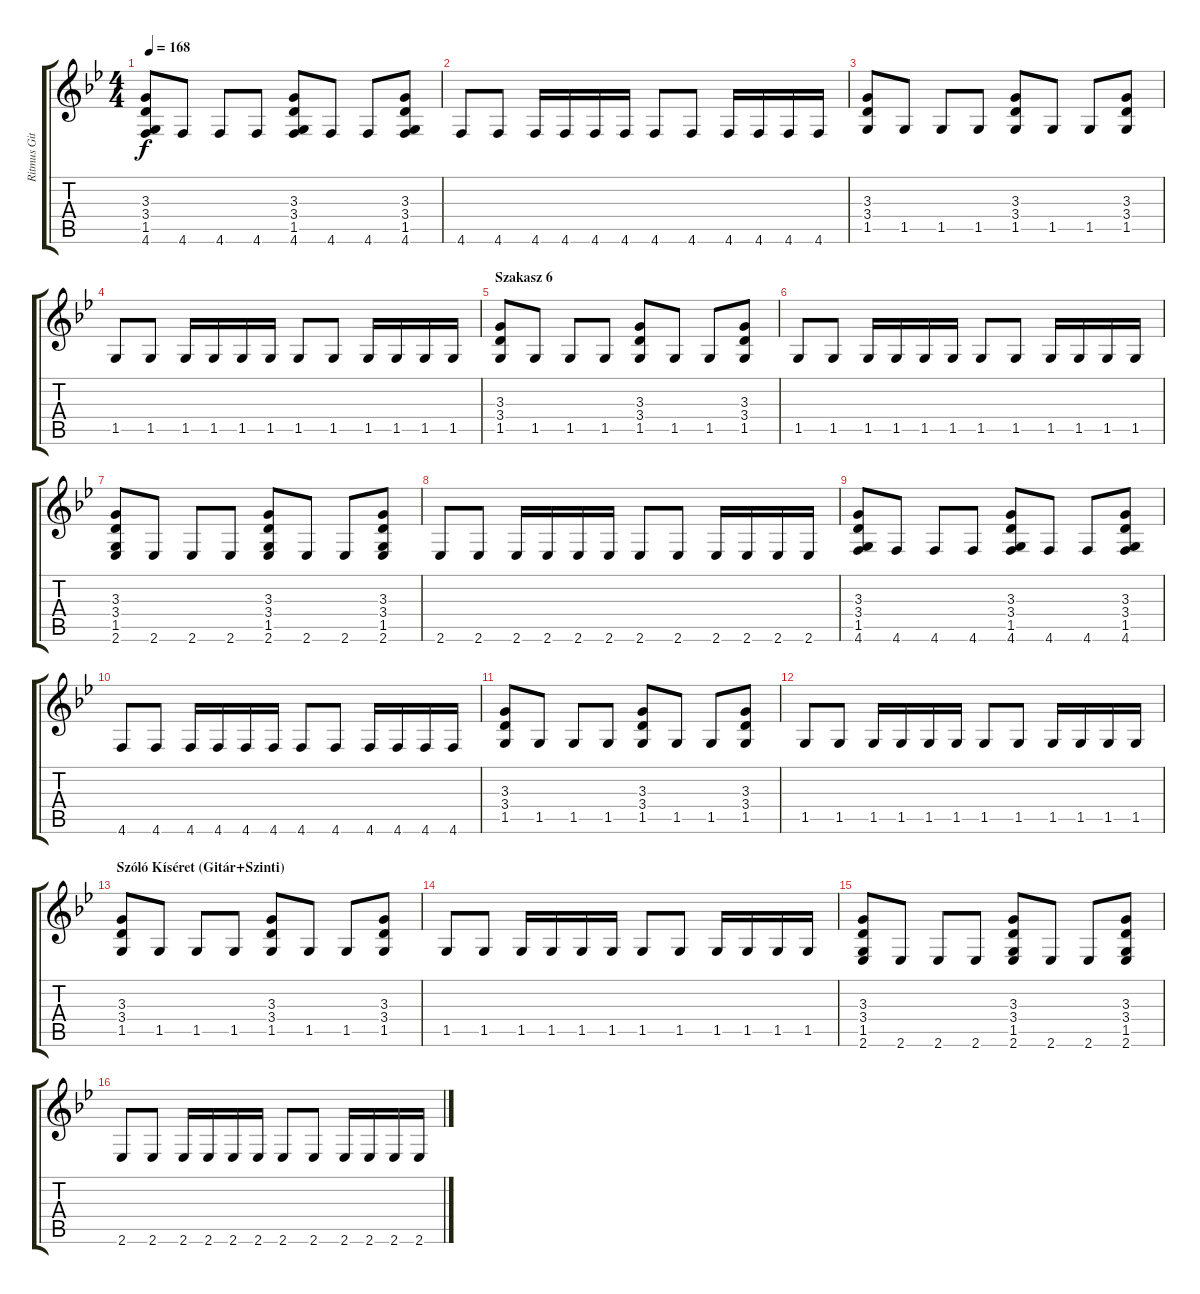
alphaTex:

\track ("Ritmus Gitár 2" "Ritmus Git") {instrument distortionguitar}
\staff {score tabs}
\tuning (Db4 Ab3 E3 B2 Gb2 Db2) {hide}
\ts (4 4)
\tempo 168
\clef g2
\ks gminor
(3.3 3.4 1.5 4.6).8{dy f} 4.6.8 4.6.8 4.6.8 (3.3 3.4 1.5 4.6).8 4.6.8 4.6.8 (3.3 3.4 1.5 4.6).8 |
4.6.8 4.6.8 4.6.16 4.6.16 4.6.16 4.6.16 4.6.8 4.6.8 4.6.16 4.6.16 4.6.16 4.6.16 |
(3.3 3.4 1.5).8 1.5.8 1.5.8 1.5.8 (3.3 3.4 1.5).8 1.5.8 1.5.8 (3.3 3.4 1.5).8 |
1.5.8 1.5.8 1.5.16 1.5.16 1.5.16 1.5.16 1.5.8 1.5.8 1.5.16 1.5.16 1.5.16 1.5.16 |
\section ("" "Szakasz 6")
(3.3 3.4 1.5).8 1.5.8 1.5.8 1.5.8 (3.3 3.4 1.5).8 1.5.8 1.5.8 (3.3 3.4 1.5).8 |
1.5.8 1.5.8 1.5.16 1.5.16 1.5.16 1.5.16 1.5.8 1.5.8 1.5.16 1.5.16 1.5.16 1.5.16 |
(3.3 3.4 1.5 2.6).8 2.6.8 2.6.8 2.6.8 (3.3 3.4 1.5 2.6).8 2.6.8 2.6.8 (3.3 3.4 1.5 2.6).8 |
2.6.8 2.6.8 2.6.16 2.6.16 2.6.16 2.6.16 2.6.8 2.6.8 2.6.16 2.6.16 2.6.16 2.6.16 |
(3.3 3.4 1.5 4.6).8 4.6.8 4.6.8 4.6.8 (3.3 3.4 1.5 4.6).8 4.6.8 4.6.8 (3.3 3.4 1.5 4.6).8 |
4.6.8 4.6.8 4.6.16 4.6.16 4.6.16 4.6.16 4.6.8 4.6.8 4.6.16 4.6.16 4.6.16 4.6.16 |
(3.3 3.4 1.5).8 1.5.8 1.5.8 1.5.8 (3.3 3.4 1.5).8 1.5.8 1.5.8 (3.3 3.4 1.5).8 |
1.5.8 1.5.8 1.5.16 1.5.16 1.5.16 1.5.16 1.5.8 1.5.8 1.5.16 1.5.16 1.5.16 1.5.16 |
\section ("" "Szóló Kíséret (Gitár+Szinti)")
(3.3 3.4 1.5).8 1.5.8 1.5.8 1.5.8 (3.3 3.4 1.5).8 1.5.8 1.5.8 (3.3 3.4 1.5).8 |
1.5.8 1.5.8 1.5.16 1.5.16 1.5.16 1.5.16 1.5.8 1.5.8 1.5.16 1.5.16 1.5.16 1.5.16 |
(3.3 3.4 1.5 2.6).8 2.6.8 2.6.8 2.6.8 (3.3 3.4 1.5 2.6).8 2.6.8 2.6.8 (3.3 3.4 1.5 2.6).8 |
2.6.8 2.6.8 2.6.16 2.6.16 2.6.16 2.6.16 2.6.8 2.6.8 2.6.16 2.6.16 2.6.16 2.6.16
